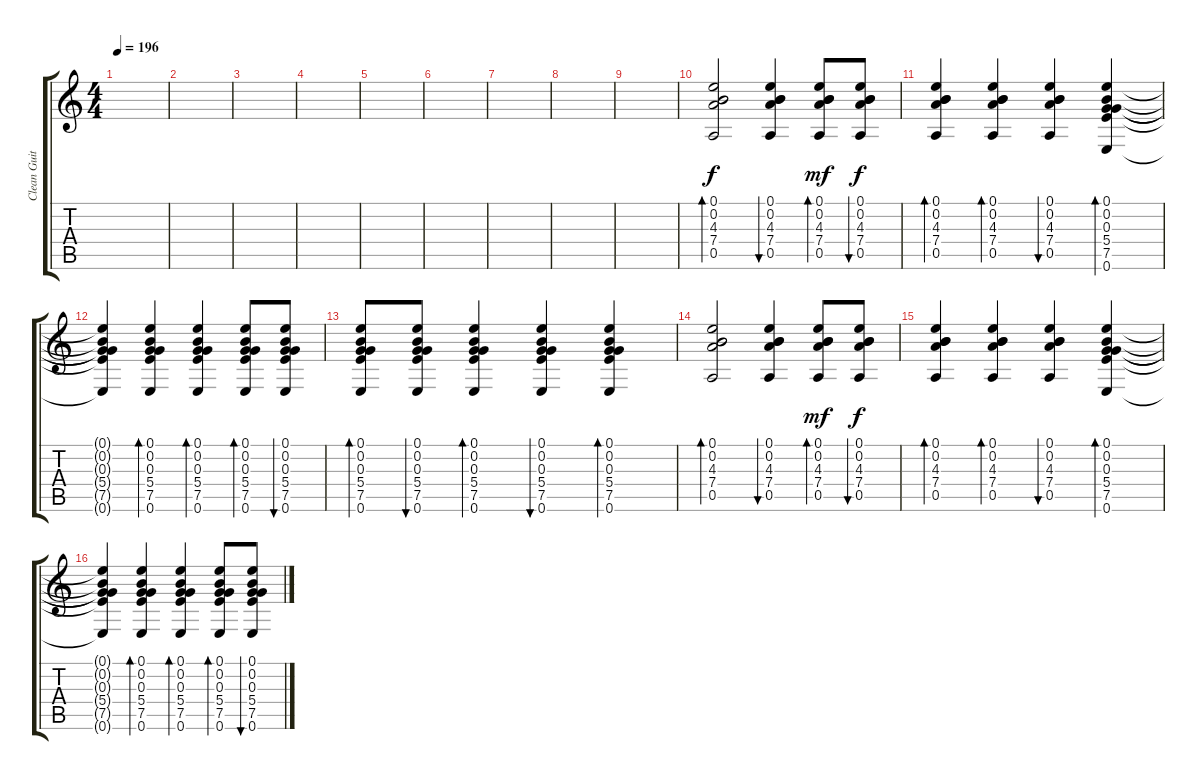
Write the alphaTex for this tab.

\track ("Clean Guitar 2" "Clean Guit") {instrument acousticguitarnylon}
\staff {score tabs}
\tuning (E4 B3 G3 D3 A2 E2) {hide}
\ts (4 4)
\tempo 196
\clef g2
\ks c
|
|
|
|
|
|
|
|
|
(0.1 0.2 4.3 7.4 0.5).2{bd 120 volume 14 balance 3 instrument acousticguitarnylon} (0.1 0.2 4.3 7.4 0.5).4{bu 60} (0.1 0.2 4.3 7.4 0.5).8{bd 30 dy mf} (0.1 0.2 4.3 7.4 0.5).8{bu 30 dy f} |
(0.1 0.2 4.3 7.4 0.5).4{bd 60} (0.1 0.2 4.3 7.4 0.5).4{bd 60} (0.1 0.2 4.3 7.4 0.5).4{bu 60} (0.1 0.2 0.3 5.4 7.5 0.6).4{bd 60} |
(0.1{t} 0.2{t} 0.3{t} 5.4{t} 7.5{t} 0.6{t}).4 (0.1 0.2 0.3 5.4 7.5 0.6).4{bd 60} (0.1 0.2 0.3 5.4 7.5 0.6).4{bd 60} (0.1 0.2 0.3 5.4 7.5 0.6).8{bd 30} (0.1 0.2 0.3 5.4 7.5 0.6).8{bu 30} |
(0.1 0.2 0.3 5.4 7.5 0.6).8{bd 30} (0.1 0.2 0.3 5.4 7.5 0.6).8{bu 30} (0.1 0.2 0.3 5.4 7.5 0.6).4{bd 60} (0.1 0.2 0.3 5.4 7.5 0.6).4{bu 60} (0.1 0.2 0.3 5.4 7.5 0.6).4{bd 60} |
(0.1 0.2 4.3 7.4 0.5).2{bd 120} (0.1 0.2 4.3 7.4 0.5).4{bu 60} (0.1 0.2 4.3 7.4 0.5).8{bd 30 dy mf} (0.1 0.2 4.3 7.4 0.5).8{bu 30 dy f} |
(0.1 0.2 4.3 7.4 0.5).4{bd 60} (0.1 0.2 4.3 7.4 0.5).4{bd 60} (0.1 0.2 4.3 7.4 0.5).4{bu 60} (0.1 0.2 0.3 5.4 7.5 0.6).4{bd 60} |
(0.1{t} 0.2{t} 0.3{t} 5.4{t} 7.5{t} 0.6{t}).4 (0.1 0.2 0.3 5.4 7.5 0.6).4{bd 60} (0.1 0.2 0.3 5.4 7.5 0.6).4{bd 60} (0.1 0.2 0.3 5.4 7.5 0.6).8{bd 30} (0.1 0.2 0.3 5.4 7.5 0.6).8{bu 30}
